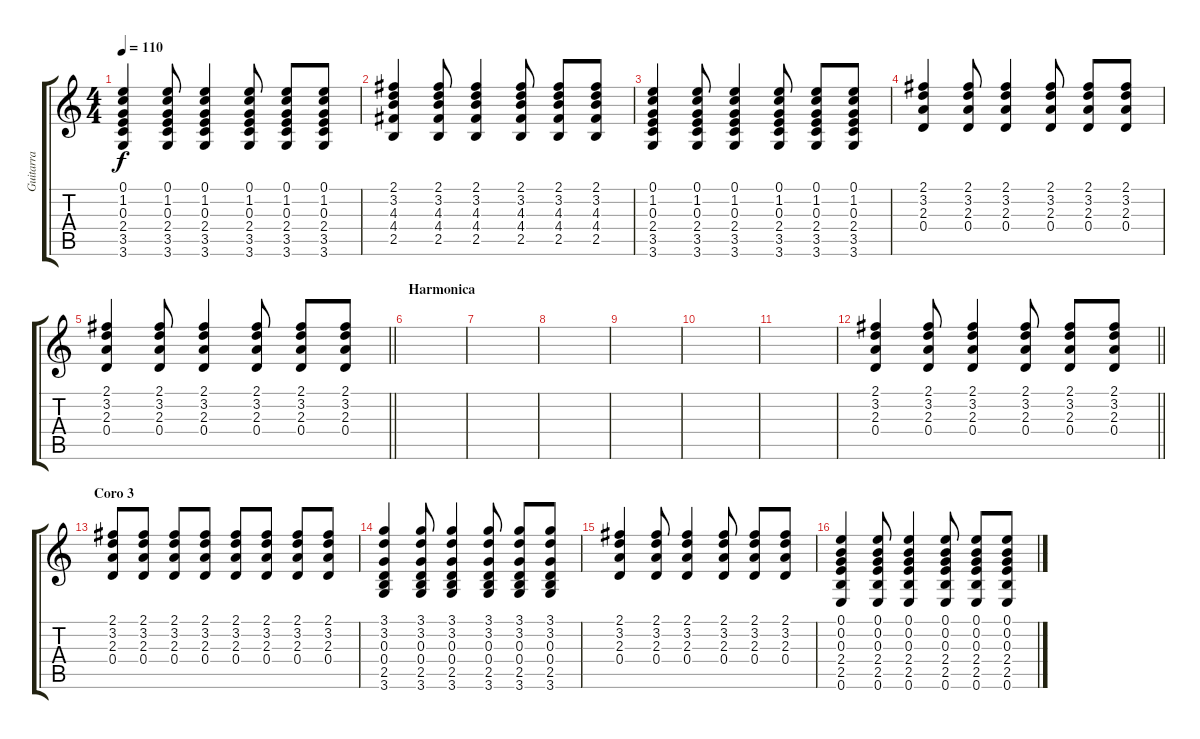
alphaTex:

\track ("Guitarra" "Guitarra") {instrument acousticguitarsteel}
\staff {score tabs}
\tuning (E4 B3 G3 D3 A2 E2) {hide}
\ts (4 4)
\tempo 110
\clef g2
\ks c
(0.1 1.2 0.3 2.4 3.5 3.6).4{dy f} (0.1 1.2 0.3 2.4 3.5 3.6).8 (0.1 1.2 0.3 2.4 3.5 3.6).4 (0.1 1.2 0.3 2.4 3.5 3.6).8 (0.1 1.2 0.3 2.4 3.5 3.6).8 (0.1 1.2 0.3 2.4 3.5 3.6).8 |
(2.1 3.2 4.3 4.4 2.5).4 (2.1 3.2 4.3 4.4 2.5).8 (2.1 3.2 4.3 4.4 2.5).4 (2.1 3.2 4.3 4.4 2.5).8 (2.1 3.2 4.3 4.4 2.5).8 (2.1 3.2 4.3 4.4 2.5).8 |
(0.1 1.2 0.3 2.4 3.5 3.6).4 (0.1 1.2 0.3 2.4 3.5 3.6).8 (0.1 1.2 0.3 2.4 3.5 3.6).4 (0.1 1.2 0.3 2.4 3.5 3.6).8 (0.1 1.2 0.3 2.4 3.5 3.6).8 (0.1 1.2 0.3 2.4 3.5 3.6).8 |
(2.1 3.2 2.3 0.4).4 (2.1 3.2 2.3 0.4).8 (2.1 3.2 2.3 0.4).4 (2.1 3.2 2.3 0.4).8 (2.1 3.2 2.3 0.4).8 (2.1 3.2 2.3 0.4).8 |
\barLineRight lightlight
(2.1 3.2 2.3 0.4).4 (2.1 3.2 2.3 0.4).8 (2.1 3.2 2.3 0.4).4 (2.1 3.2 2.3 0.4).8 (2.1 3.2 2.3 0.4).8 (2.1 3.2 2.3 0.4).8 |
\section ("" "Harmonica")
|
|
|
|
|
|
\barLineRight lightlight
(2.1 3.2 2.3 0.4).4 (2.1 3.2 2.3 0.4).8 (2.1 3.2 2.3 0.4).4 (2.1 3.2 2.3 0.4).8 (2.1 3.2 2.3 0.4).8 (2.1 3.2 2.3 0.4).8 |
\section ("" "Coro 3")
(2.1 3.2 2.3 0.4).8 (2.1 3.2 2.3 0.4).8 (2.1 3.2 2.3 0.4).8 (2.1 3.2 2.3 0.4).8 (2.1 3.2 2.3 0.4).8 (2.1 3.2 2.3 0.4).8 (2.1 3.2 2.3 0.4).8 (2.1 3.2 2.3 0.4).8 |
(3.1 3.2 0.3 0.4 2.5 3.6).4 (3.1 3.2 0.3 0.4 2.5 3.6).8 (3.1 3.2 0.3 0.4 2.5 3.6).4 (3.1 3.2 0.3 0.4 2.5 3.6).8 (3.1 3.2 0.3 0.4 2.5 3.6).8 (3.1 3.2 0.3 0.4 2.5 3.6).8 |
(2.1 3.2 2.3 0.4).4 (2.1 3.2 2.3 0.4).8 (2.1 3.2 2.3 0.4).4 (2.1 3.2 2.3 0.4).8 (2.1 3.2 2.3 0.4).8 (2.1 3.2 2.3 0.4).8 |
(0.1 0.2 0.3 2.4 2.5 0.6).4 (0.1 0.2 0.3 2.4 2.5 0.6).8 (0.1 0.2 0.3 2.4 2.5 0.6).4 (0.1 0.2 0.3 2.4 2.5 0.6).8 (0.1 0.2 0.3 2.4 2.5 0.6).8 (0.1 0.2 0.3 2.4 2.5 0.6).8
